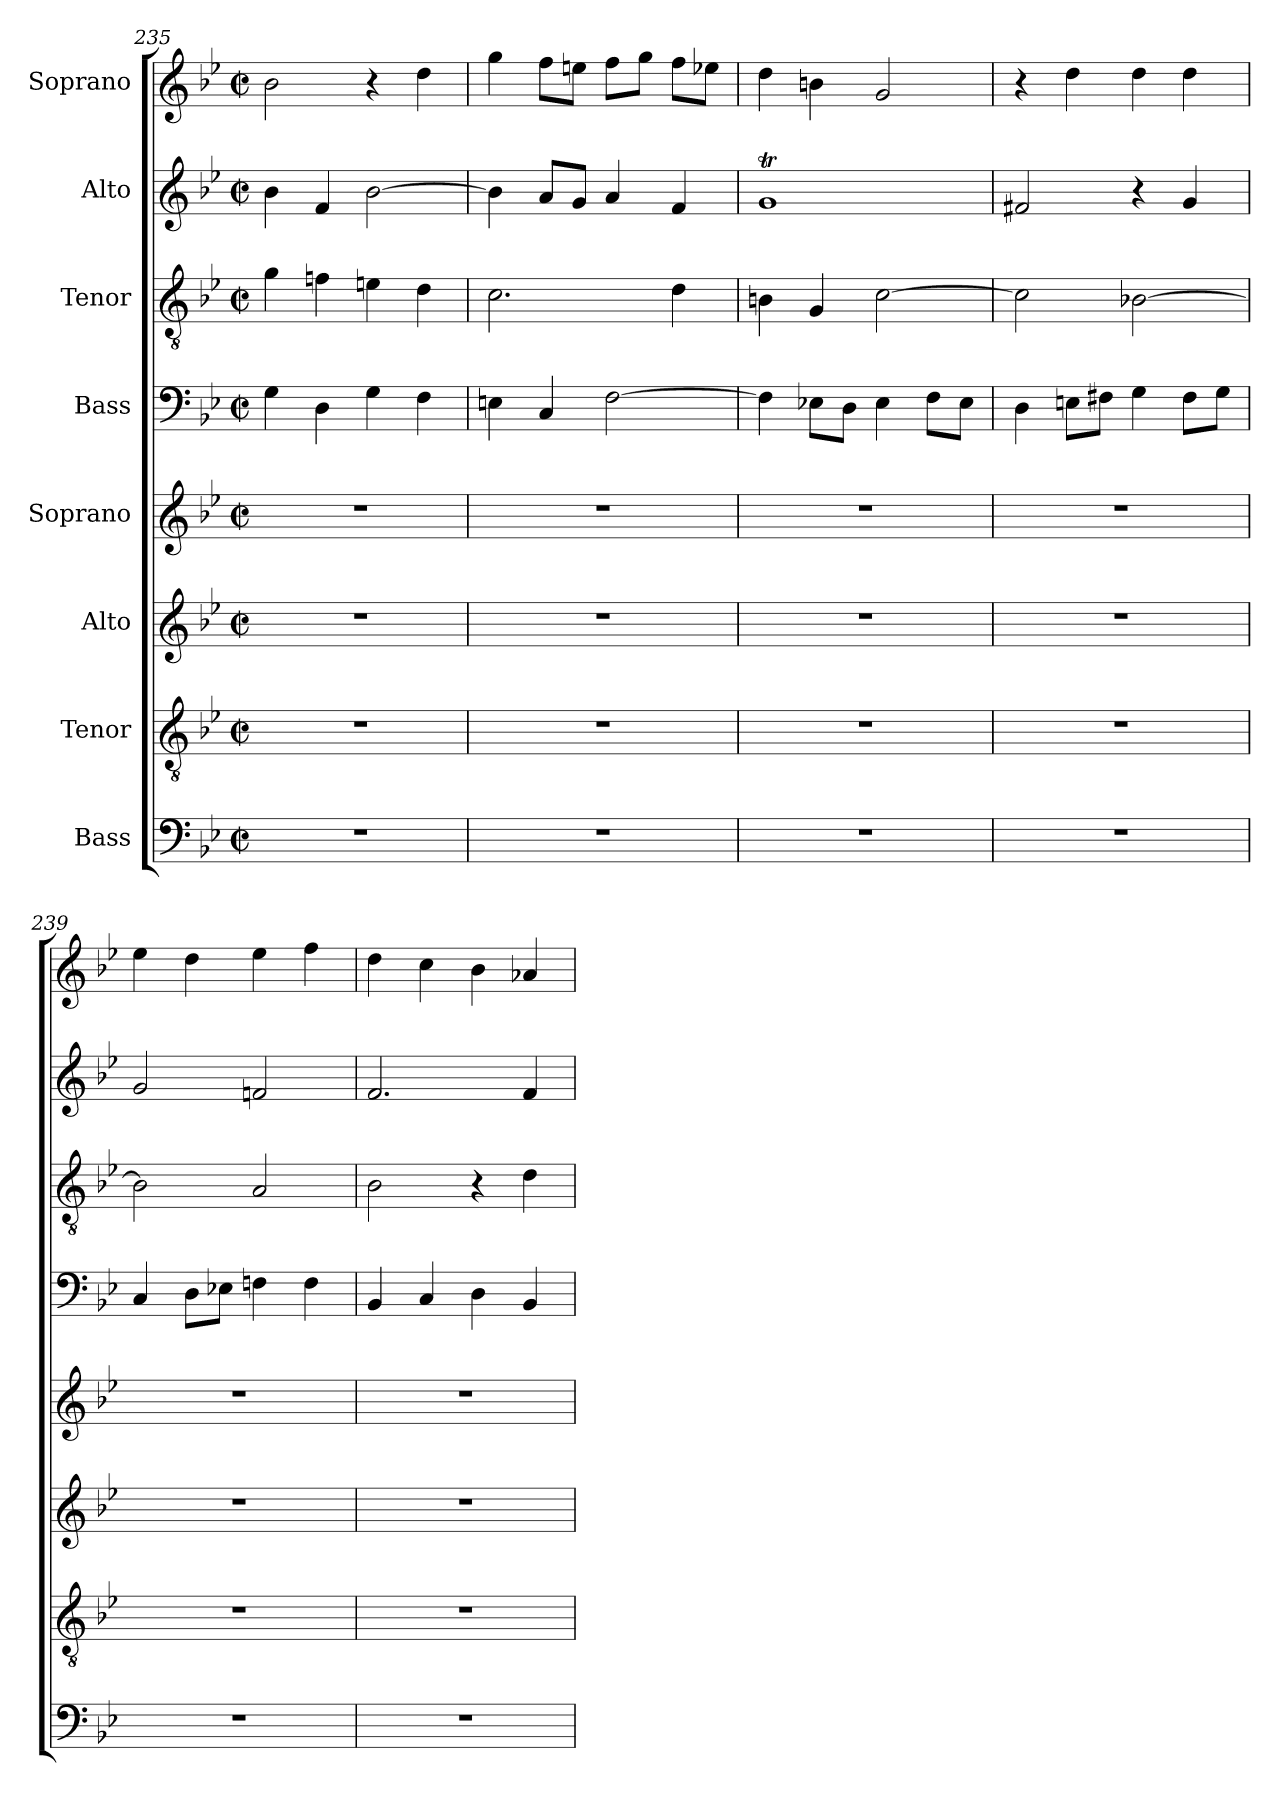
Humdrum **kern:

**kern	**kern	**kern	**kern	**kern	**kern	**kern	**kern
*part8	*part7	*part6	*part5	*part4	*part3	*part2	*part1
*staff8	*staff7	*staff6	*staff5	*staff4	*staff3	*staff2	*staff1
*I"Bass	*I"Tenor	*I"Alto	*I"Soprano	*I"Bass	*I"Tenor	*I"Alto	*I"Soprano
*clefF4	*clefGv2	*clefG2	*clefG2	*clefF4	*clefGv2	*clefG2	*clefG2
*k[b-e-]	*k[b-e-]	*k[b-e-]	*k[b-e-]	*k[b-e-]	*k[b-e-]	*k[b-e-]	*k[b-e-]
*B-:	*B-:	*B-:	*B-:	*B-:	*B-:	*B-:	*B-:
*M2/2	*M2/2	*M2/2	*M2/2	*M2/2	*M2/2	*M2/2	*M2/2
*met(c|)	*met(c|)	*met(c|)	*met(c|)	*met(c|)	*met(c|)	*met(c|)	*met(c|)
=235	=235	=235	=235	=235	=235	=235	=235
1r	1r	1r	1r	4G\	4g\	4b-\	2b-\
.	.	.	.	4D\	4fn\	4f/	.
.	.	.	.	4G\	4en\	[>2b-\	4r
.	.	.	.	4F\	4d\	.	4dd\
=236	=236	=236	=236	=236	=236	=236	=236
1r	1r	1r	1r	4En\	2.c\	4b-\]	4gg\
.	.	.	.	4C/	.	8a/L	8ff\L
.	.	.	.	.	.	8g/J	8een\J
.	.	.	.	[>2F\	.	4a/	8ff\L
.	.	.	.	.	.	.	8gg\J
.	.	.	.	.	4d\	4f/	8ff\L
.	.	.	.	.	.	.	8ee-X\J
=237	=237	=237	=237	=237	=237	=237	=237
1r	1r	1r	1r	4F\]	4Bn\	1gT	4dd\
.	.	.	.	8E-X\L	4G/	.	4bn\
.	.	.	.	8D\J	.	.	.
.	.	.	.	4E-\	[>2c\	.	2g/
.	.	.	.	8F\L	.	.	.
.	.	.	.	8E-\J	.	.	.
=238	=238	=238	=238	=238	=238	=238	=238
1r	1r	1r	1r	4D\	2c\]	2f#X/	4r
.	.	.	.	8En\L	.	.	4dd\
.	.	.	.	8F#X\J	.	.	.
.	.	.	.	4G\	[<2B-X\	4r	4dd\
.	.	.	.	8F#\L	.	4g/	4dd\
.	.	.	.	8G\J	.	.	.
!!LO:LB:g=z
=239	=239	=239	=239	=239	=239	=239	=239
1r	1r	1r	1r	4C/	2B-\]	2g/	4ee-\
.	.	.	.	8D\L	.	.	4dd\
.	.	.	.	8E-X\J	.	.	.
.	.	.	.	4Fn\	2A/	2fn/	4ee-\
.	.	.	.	4F\	.	.	4ff\
=240	=240	=240	=240	=240	=240	=240	=240
1r	1r	1r	1r	4BB-/	2B-\	2.f/	4dd\
.	.	.	.	4C/	.	.	4cc\
.	.	.	.	4D\	4r	.	4b-\
.	.	.	.	4BB-/	4d\	4f/	4a-X/
=	=	=	=	=	=	=	=
*-	*-	*-	*-	*-	*-	*-	*-
